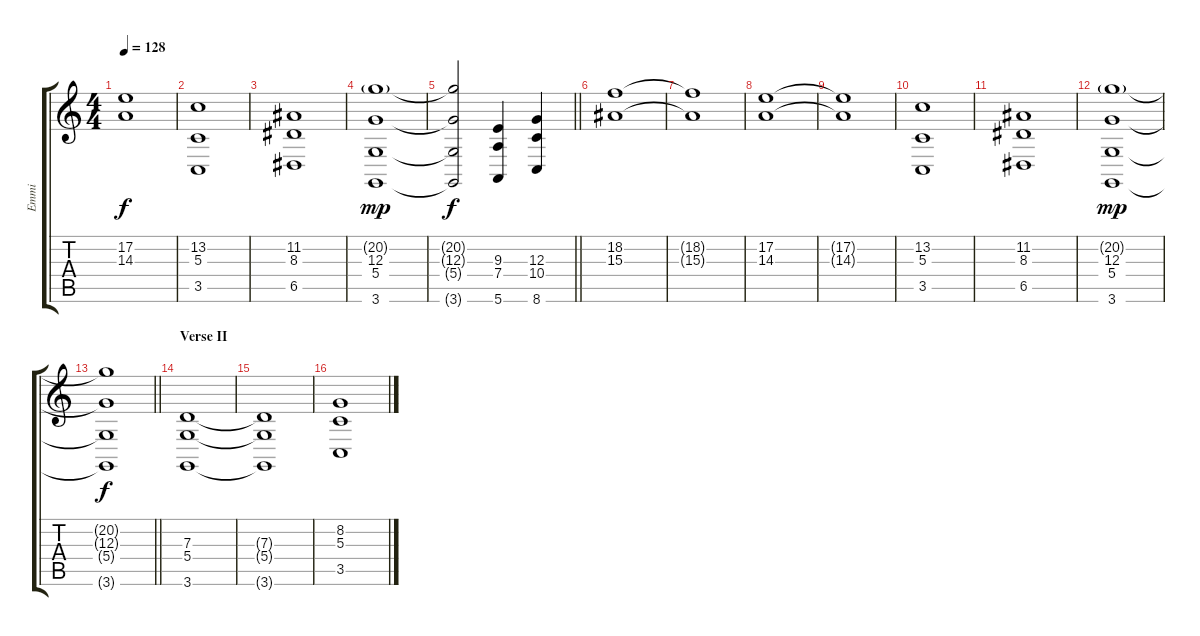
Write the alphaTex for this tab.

\track ("Emmi" "Emmi") {instrument stringensemble1}
\staff {score tabs}
\tuning (E4 B3 G3 D3 A2 E2) {hide}
\ts (4 4)
\tempo 128
\clef g2
\ks c
(17.2{t} 14.3{t}).1{dy f} |
(13.2 5.3 3.5).1 |
(11.2 8.3 6.5).1 |
(20.2{g} 12.3 5.4 3.6).1{dy mp} |
\barLineRight lightlight
(20.2{t} 12.3{t} 5.4{t} 3.6{t}).2{dy f} (9.3 7.4 5.6).4 (12.3 10.4 8.6).4 |
\section ("" "")
(18.2 15.3).1 |
(18.2{t} 15.3{t}).1 |
(17.2 14.3).1 |
(17.2{t} 14.3{t}).1 |
(13.2 5.3 3.5).1 |
(11.2 8.3 6.5).1 |
(20.2{g} 12.3 5.4 3.6).1{dy mp} |
\barLineRight lightlight
(20.2{t} 12.3{t} 5.4{t} 3.6{t}).1{dy f} |
\section ("" "Verse II")
(7.3 5.4 3.6).1{volume 10} |
(7.3{t} 5.4{t} 3.6{t}).1 |
(8.2 5.3 3.5).1
